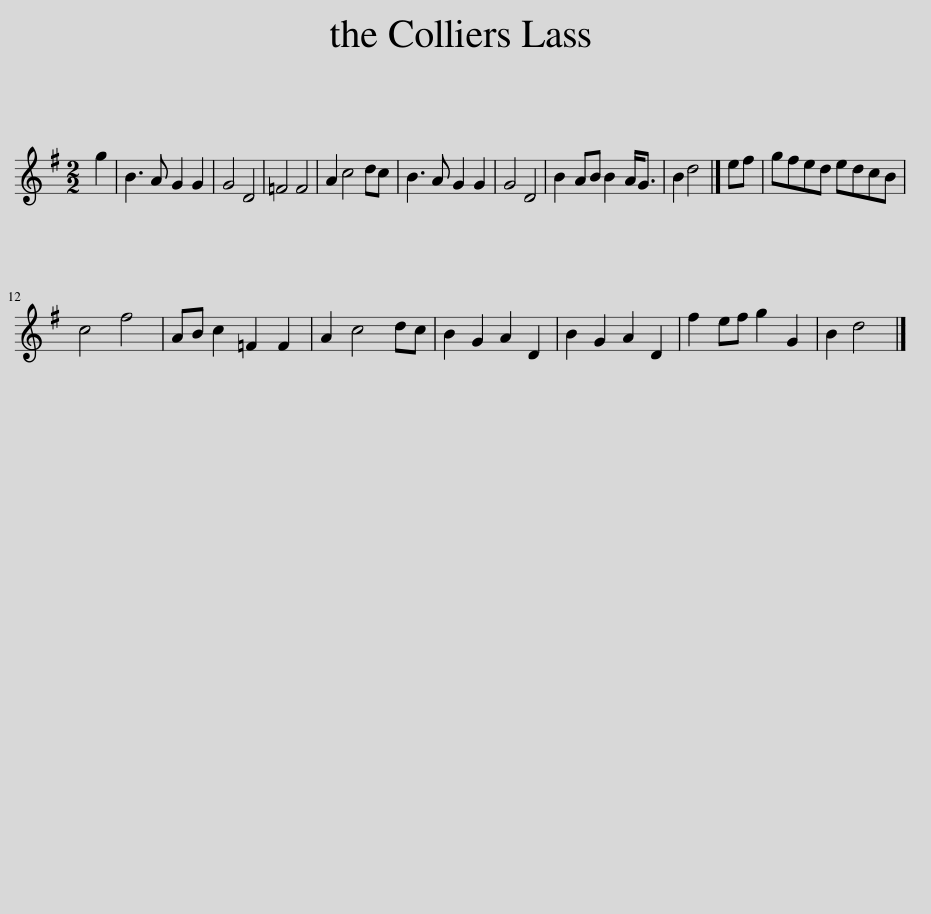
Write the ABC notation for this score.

X:1
L:1/8
M:2/2
I:linebreak $
K:G
V:1 treble
V:1
 g2 | B3 A G2 G2 | G4 D4 | =F4 F4 | A2 c4 dc | %5
 B3 A G2 G2 | G4 D4 | B2 AB B2 A<G | B2 d4 |] ef | %10
 gfed edcB |$ c4 f4 | AB c2 =F2 F2 | A2 c4 dc | B2 G2 A2 D2 | %15
 B2 G2 A2 D2 | f2 ef g2 G2 | B2 d4 |] %18
